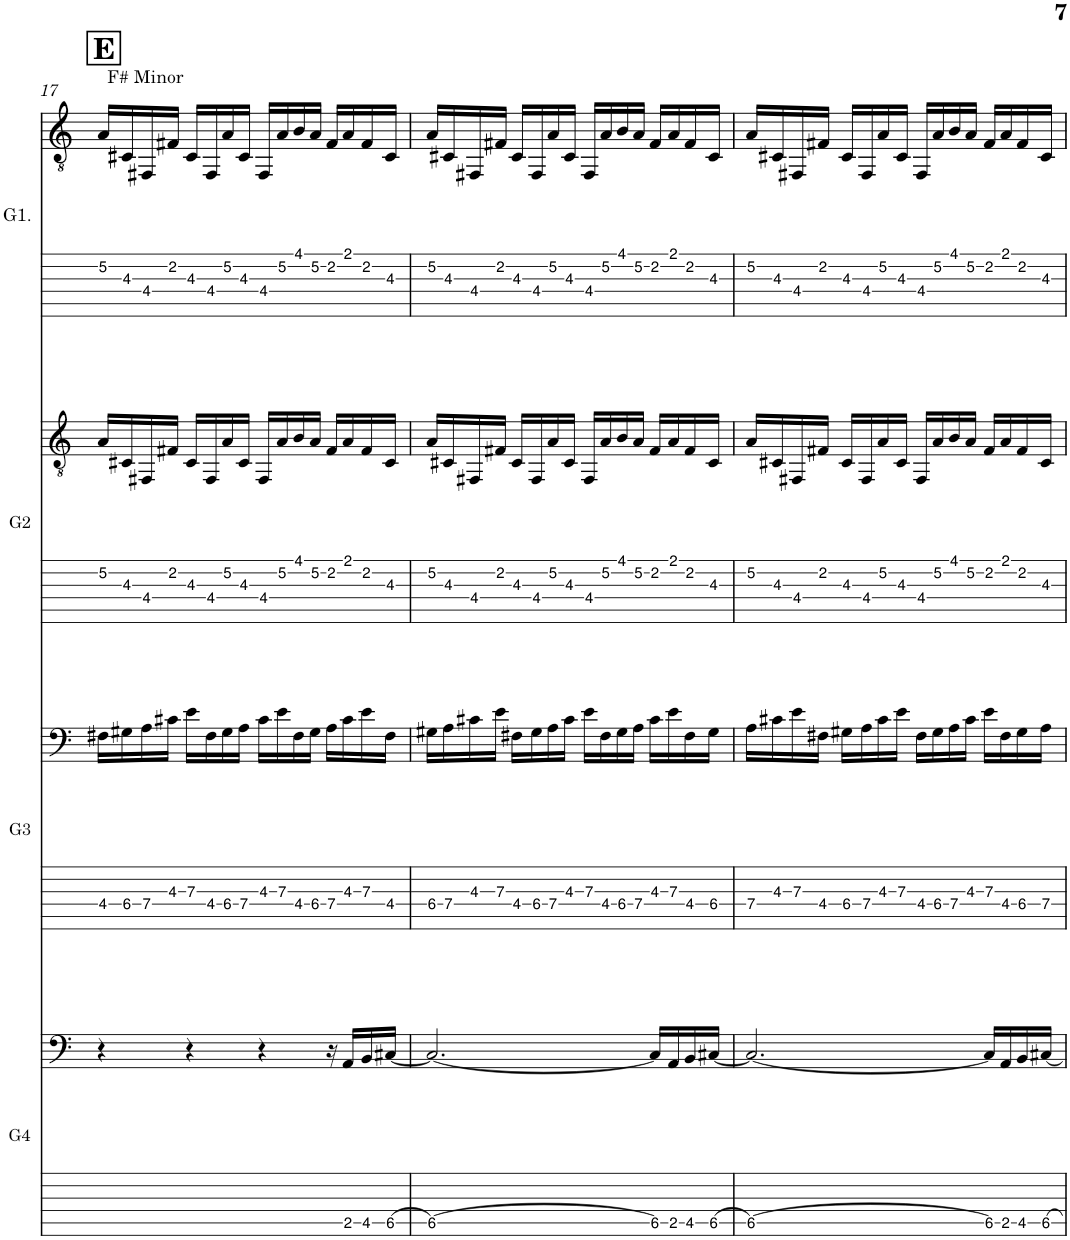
**kern	**kern	**kern	**kern	**kern	**kern	**kern	**kern
*part4	*part4	*part3	*part3	*part2	*part2	*part1	*part1
*staff8	*staff7	*staff6	*staff5	*staff4	*staff3	*staff2	*staff1
*I"G4	*	*I"G3	*	*I"G2	*	*I"G1	*
*I'G4	*	*I'G3	*	*I'G2	*	*I'G1.	*
!!LO:PB:g=z
*	*clefF4	*	*clefF4	*	*clefGv2	*	*clefGv2
*	*	*	*	*Trd-7c-12	*Trd-7c-12	*Trd-7c-12	*Trd-7c-12
*k[]	*k[]	*k[]	*k[]	*k[]	*k[]	*k[]	*k[]
*M4/4	*M4/4	*M4/4	*M4/4	*M4/4	*M4/4	*M4/4	*M4/4
!!LO:REH:place=s1:a:B:cj:fs=14:t=E
=17	=17	=17	=17	=17	=17	=17	=17
!	!	!	!	!	!	!	!LO:TX:a:t=F# Minor
4r	4r	16F#LL	16F#X\LL	16ALL	16A/LL	16ALL	16A/LL
.	.	16G#J	16G#X\	16C#J	16C#X/	16C#J	16C#X/
.	.	16AL	16A\	16FF#L	16FF#X/	16FF#L	16FF#X/
.	.	16c#JJ	16c#X\JJ	16F#JJ	16F#X/JJ	16F#JJ	16F#X/JJ
4r	4r	16eLL	16e\LL	16C#LL	16C#/LL	16C#LL	16C#/LL
.	.	16F#J	16F#\	16FF#J	16FF#/	16FF#J	16FF#/
.	.	16G#L	16G#\	16AL	16A/	16AL	16A/
.	.	16AJJ	16A\JJ	16C#JJ	16C#/JJ	16C#JJ	16C#/JJ
4r	4r	16c#LL	16c#\LL	16FF#LL	16FF#/LL	16FF#LL	16FF#/LL
.	.	16eJ	16e\	16AJ	16A/	16AJ	16A/
.	.	16F#L	16F#\	16BL	16B/	16BL	16B/
.	.	16G#JJ	16G#\JJ	16AJJ	16A/JJ	16AJJ	16A/JJ
16r	16r	16ALL	16A\LL	16F#LL	16F#/LL	16F#LL	16F#/LL
16AALL	16AA/LL	16c#J	16c#\	16AJ	16A/	16AJ	16A/
16BB	16BB/	16eL	16e\	16F#L	16F#/	16F#L	16F#/
[16C#JJ	[16C#X/JJ	16F#JJ	16F#\JJ	16C#JJ	16C#/JJ	16C#JJ	16C#/JJ
=18	=18	=18	=18	=18	=18	=18	=18
2.C#_	2.C#/_	16G#LL	16G#X\LL	16ALL	16A/LL	16ALL	16A/LL
.	.	16AJ	16A\	16C#XJ	16C#X/	16C#XJ	16C#X/
.	.	16c#L	16c#X\	16FF#XL	16FF#X/	16FF#XL	16FF#X/
.	.	16eJJ	16e\JJ	16F#XJJ	16F#X/JJ	16F#XJJ	16F#X/JJ
.	.	16F#LL	16F#X\LL	16C#LL	16C#/LL	16C#LL	16C#/LL
.	.	16G#J	16G#\	16FF#J	16FF#/	16FF#J	16FF#/
.	.	16AL	16A\	16AL	16A/	16AL	16A/
.	.	16c#JJ	16c#\JJ	16C#JJ	16C#/JJ	16C#JJ	16C#/JJ
.	.	16eLL	16e\LL	16FF#LL	16FF#/LL	16FF#LL	16FF#/LL
.	.	16F#J	16F#\	16AJ	16A/	16AJ	16A/
.	.	16G#L	16G#\	16BL	16B/	16BL	16B/
.	.	16AJJ	16A\JJ	16AJJ	16A/JJ	16AJJ	16A/JJ
16C#LL]	16C#/LL]	16c#LL	16c#\LL	16F#LL	16F#/LL	16F#LL	16F#/LL
16AAJ	16AA/	16eJ	16e\	16AJ	16A/	16AJ	16A/
16BBL	16BB/	16F#L	16F#\	16F#L	16F#/	16F#L	16F#/
[16C#JJ	[16C#X/JJ	16G#JJ	16G#\JJ	16C#JJ	16C#/JJ	16C#JJ	16C#/JJ
=19	=19	=19	=19	=19	=19	=19	=19
2.C#_	2.C#/_	16ALL	16A\LL	16ALL	16A/LL	16ALL	16A/LL
.	.	16c#J	16c#X\	16C#XJ	16C#X/	16C#XJ	16C#X/
.	.	16eL	16e\	16FF#XL	16FF#X/	16FF#XL	16FF#X/
.	.	16F#JJ	16F#X\JJ	16F#XJJ	16F#X/JJ	16F#XJJ	16F#X/JJ
.	.	16G#LL	16G#X\LL	16C#LL	16C#/LL	16C#LL	16C#/LL
.	.	16AJ	16A\	16FF#J	16FF#/	16FF#J	16FF#/
.	.	16c#L	16c#\	16AL	16A/	16AL	16A/
.	.	16eJJ	16e\JJ	16C#JJ	16C#/JJ	16C#JJ	16C#/JJ
.	.	16F#LL	16F#\LL	16FF#LL	16FF#/LL	16FF#LL	16FF#/LL
.	.	16G#J	16G#\	16AJ	16A/	16AJ	16A/
.	.	16AL	16A\	16BL	16B/	16BL	16B/
.	.	16c#JJ	16c#\JJ	16AJJ	16A/JJ	16AJJ	16A/JJ
16C#LL]	16C#/LL]	16eLL	16e\LL	16F#LL	16F#/LL	16F#LL	16F#/LL
16AAJ	16AA/	16F#J	16F#\	16AJ	16A/	16AJ	16A/
16BBL	16BB/	16G#L	16G#\	16F#L	16F#/	16F#L	16F#/
[16C#JJ	[16C#X/JJ	16AJJ	16A\JJ	16C#JJ	16C#/JJ	16C#JJ	16C#/JJ
=	=	=	=	=	=	=	=
*-	*-	*-	*-	*-	*-	*-	*-
